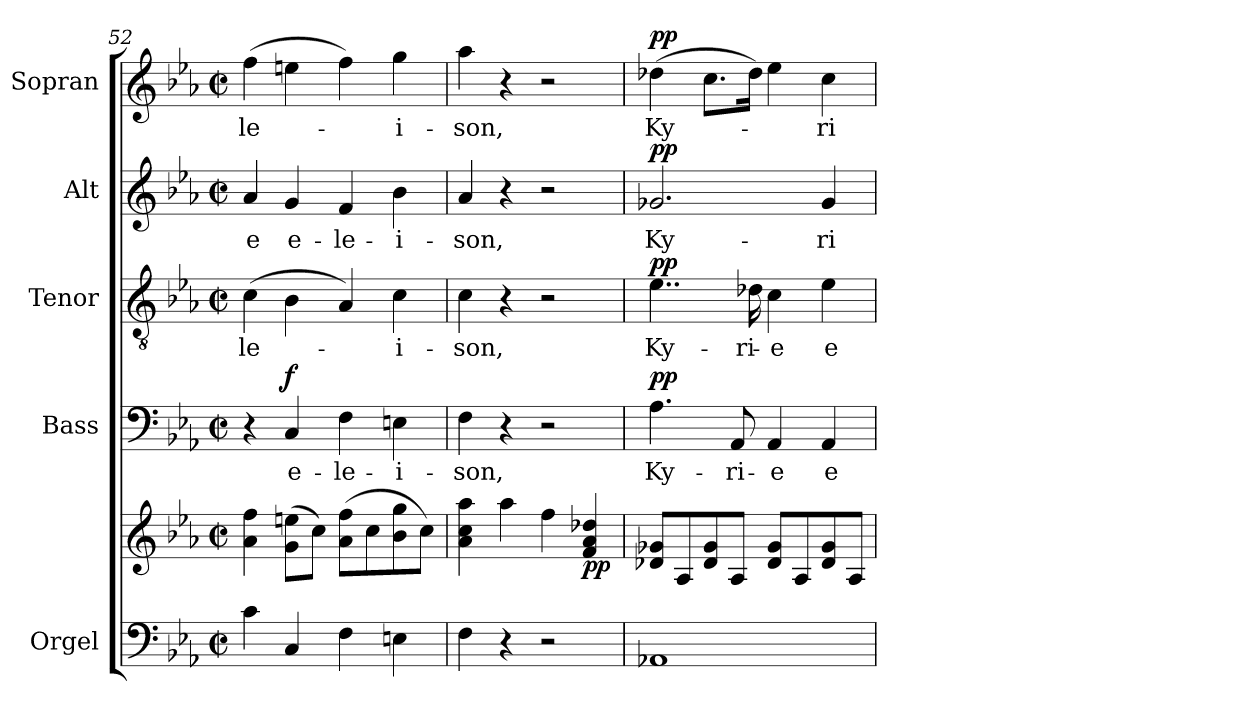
**kern	**kern	**dynam	**kern	**text	**dynam	**kern	**text	**dynam	**kern	**text	**dynam	**kern	**text	**dynam
*part5	*part5	*part5	*part4	*part4	*part4	*part3	*part3	*part3	*part2	*part2	*part2	*part1	*part1	*part1
*staff6	*staff5	*staff5/6	*staff4	*staff4	*staff4	*staff3	*staff3	*staff3	*staff2	*staff2	*staff2	*staff1	*staff1	*staff1
*I"Orgel	*	*	*I"Bass	*	*	*I"Tenor	*	*	*I"Alt	*	*	*I"Sopran	*	*
*I'Org.	*	*	*I'B.	*	*	*I'T.	*	*	*I'A.	*	*	*I'S.	*	*
!!LO:PB:g=z
*clefF4	*clefG2	*	*clefF4	*	*	*clefGv2	*	*	*clefG2	*	*	*clefG2	*	*
*k[b-e-a-]	*k[b-e-a-]	*	*k[b-e-a-]	*	*	*k[b-e-a-]	*	*	*k[b-e-a-]	*	*	*k[b-e-a-]	*	*
*E-:	*E-:	*	*E-:	*	*	*E-:	*	*	*E-:	*	*	*E-:	*	*
*M2/2	*M2/2	*	*M2/2	*	*	*M2/2	*	*	*M2/2	*	*	*M2/2	*	*
*met(c|)	*met(c|)	*	*met(c|)	*	*	*met(c|)	*	*	*met(c|)	*	*	*met(c|)	*	*
=52	=52	=52	=52	=52	=52	=52	=52	=52	=52	=52	=52	=52	=52	=52
!	!	!	!	!	!	!	!LO:LY:b	!	!	!LO:LY:b	!	!	!LO:LY:b	!
4c\	4a-\ 4ff\	.	4r	.	.	(>4c\	-le-	.	4a-/	-e	.	(>4ff\	-le-	.
!	!	!	!	!LO:LY:b	!LO:DY:a	!	!	!	!	!LO:LY:b	!	!	!	!
4C/	(>8g\ 8een\L	.	4C/	e-	f	4B-\	.	.	4g/	e-	.	4een\	.	.
.	8cc\J)	.	.	.	.	.	.	.	.	.	.	.	.	.
!	!	!	!	!LO:LY:b	!	!	!	!	!	!LO:LY:b	!	!	!	!
4F\	(>8a-\ 8ff\L	.	4F\	-le-	.	4A-/)	.	.	4f/	-le-	.	4ff\)	.	.
.	8cc\	.	.	.	.	.	.	.	.	.	.	.	.	.
!	!	!	!	!LO:LY:b	!	!	!LO:LY:b	!	!	!LO:LY:b	!	!	!LO:LY:b	!
4En\	8b-\ 8gg\	.	4En\	-i-	.	4c\	-i-	.	4b-\	-i-	.	4gg\	-i-	.
.	8cc\J)	.	.	.	.	.	.	.	.	.	.	.	.	.
=53	=53	=53	=53	=53	=53	=53	=53	=53	=53	=53	=53	=53	=53	=53
!	!	!	!	!LO:LY:b	!	!	!LO:LY:b	!	!	!LO:LY:b	!	!	!LO:LY:b	!
4F\	4a-\ 4cc\ 4aa-\	.	4F\	-son,	.	4c\	-son,	.	4a-/	-son,	.	4aa-\	-son,	.
4r	4aa-\	.	4r	.	.	4r	.	.	4r	.	.	4r	.	.
2r	4ff\	.	2r	.	.	2r	.	.	2r	.	.	2r	.	.
!	!	!LO:DY:b	!	!	!	!	!	!	!	!	!	!	!	!
.	4f/ 4a-/ 4dd-X/	pp	.	.	.	.	.	.	.	.	.	.	.	.
=54	=54	=54	=54	=54	=54	=54	=54	=54	=54	=54	=54	=54	=54	=54
!	!	!	!	!LO:LY:b	!LO:DY:a	!	!LO:LY:b	!LO:DY:a	!	!LO:LY:b	!LO:DY:a	!	!LO:LY:b	!LO:DY:a
1AA-X	8d-X/ 8g-X/L	.	4.A-\	Ky-	pp	4..e-\	Ky-	pp	2.g-X/	Ky-	pp	(>4dd-X\	Ky-	pp
.	8A-/	.	.	.	.	.	.	.	.	.	.	.	.	.
.	8d-/ 8g-/	.	.	.	.	.	.	.	.	.	.	8.cc\L	.	.
!	!	!	!	!LO:LY:b	!	!	!	!	!	!	!	!	!	!
.	8A-/J	.	8AA-/	-ri-	.	.	.	.	.	.	.	.	.	.
!	!	!	!	!	!	!	!LO:LY:b	!	!	!	!	!	!	!
.	.	.	.	.	.	16d-X\	-ri-	.	.	.	.	16dd-\Jk)	.	.
!	!	!	!	!LO:LY:b	!	!	!LO:LY:b	!	!	!	!	!	!	!
.	8d-/ 8g-/L	.	4AA-/	-e	.	4c\	-e	.	.	.	.	4ee-\	.	.
.	8A-/	.	.	.	.	.	.	.	.	.	.	.	.	.
!	!	!	!	!LO:LY:b	!	!	!LO:LY:b	!	!	!LO:LY:b	!	!	!LO:LY:b	!
.	8d-/ 8g-/	.	4AA-/	e-	.	4e-\	e-	.	4g-/	-ri-	.	4cc\	-ri-	.
.	8A-/J	.	.	.	.	.	.	.	.	.	.	.	.	.
=	=	=	=	=	=	=	=	=	=	=	=	=	=	=
*-	*-	*-	*-	*-	*-	*-	*-	*-	*-	*-	*-	*-	*-	*-
